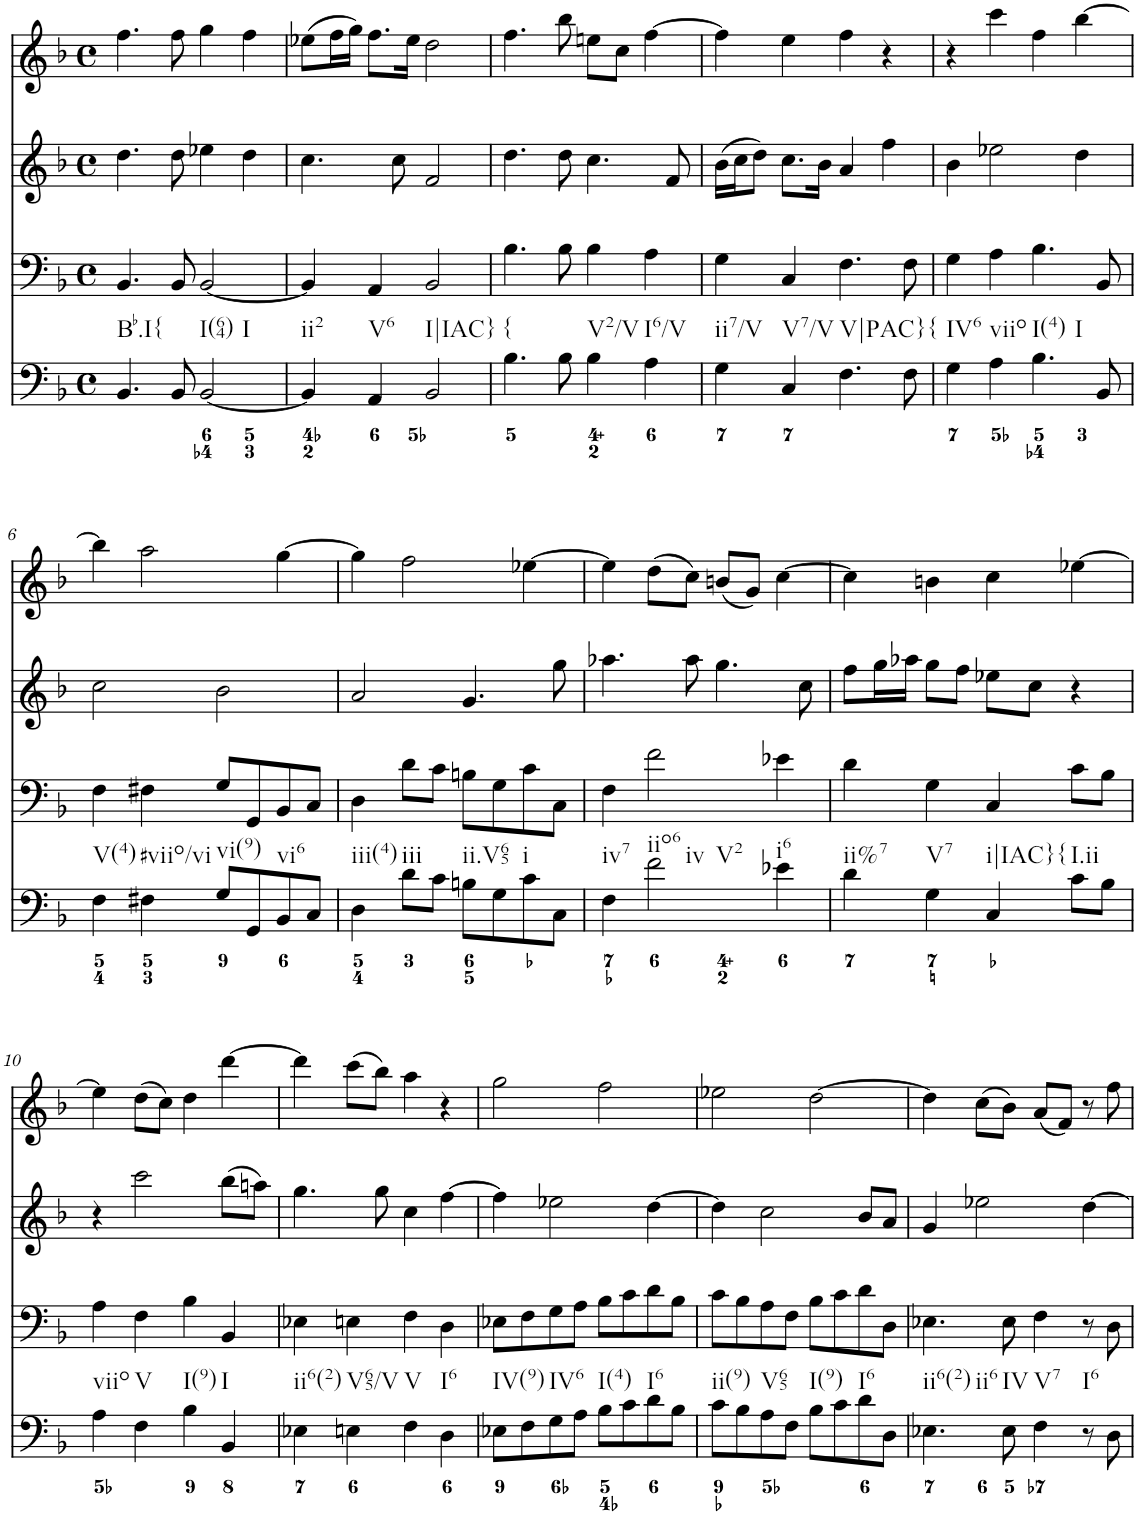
**kern	**kern	**kern	**kern
*part4	*part3	*part2	*part1
*staff4	*staff3	*staff2	*staff1
*I"Piano	*I"Piano	*I"Piano	*I"Piano
*I'Pno	*I'Pno	*I'Pno	*I'Pno
*clefF4	*clefF4	*clefG2	*clefG2
*k[b-]	*k[b-]	*k[b-]	*k[b-]
*F:	*F:	*F:	*F:
*M4/4	*M4/4	*M4/4	*M4/4
*met(c)	*met(c)	*met(c)	*met(c)
=1	=1	=1	=1
!LO:TX:b:t=Bb.I{	!	!	!
4.BB-/	4.BB-/	4.dd\	4.ff\
8BB-/	8BB-/	8dd\	8ff\
!LO:TX:b:t=I(64)	!	!	!
!LO:TX:b:t=I	!	!	!
[2BB-/	[2BB-/	4ee-X\	4gg\
.	.	4dd\	4ff\
=2	=2	=2	=2
!LO:TX:b:t=ii2	!	!	!
4BB-/]	4BB-/]	4.cc\	(8ee-X\L
.	.	.	16ff\L
.	.	.	16gg\JJ)
!LO:TX:b:t=V6	!	!	!
4AA/	4AA/	.	8.ff\L
.	.	8cc\	.
.	.	.	16ee-\Jk
!LO:TX:b:t=I|IAC}	!	!	!
2BB-/	2BB-/	2f/	2dd\
=3	=3	=3	=3
!LO:TX:b:t={	!	!	!
4.B-\	4.B-\	4.dd\	4.ff\
8B-\	8B-\	8dd\	8bb-\
!LO:TX:b:t=V2/V	!	!	!
4B-\	4B-\	4.cc\	8een\L
.	.	.	8cc\J
!LO:TX:b:t=I6/V	!	!	!
4A\	4A\	.	[4ff\
.	.	8f/	.
=4	=4	=4	=4
!LO:TX:b:t=ii7/V	!	!	!
4G\	4G\	(16b-\LL	4ff\]
.	.	16cc\J	.
.	.	8dd\J)	.
!LO:TX:b:t=V7/V	!	!	!
4C/	4C/	8.cc\L	4ee\
.	.	16b-\Jk	.
!LO:TX:b:t=V|PAC}{	!	!	!
4.F\	4.F\	4a/	4ff\
.	.	4ff\	4r
8F\	8F\	.	.
=5	=5	=5	=5
!LO:TX:b:t=IV6	!	!	!
4G\	4G\	4b-\	4r
!LO:TX:b:t=viio	!	!	!
4A\	4A\	2ee-X\	4ccc\
!LO:TX:b:t=I(4)	!	!	!
!LO:TX:b:t=I	!	!	!
4.B-\	4.B-\	.	4ff\
.	.	4dd\	[4bb-\
8BB-/	8BB-/	.	.
!!LO:LB:g=z
=6	=6	=6	=6
!LO:TX:b:t=V(4)	!	!	!
4F\	4F\	2cc\	4bb-\]
!LO:TX:b:t=#viio/vi	!	!	!
4F#X\	4F#X\	.	2aa\
!LO:TX:b:t=vi(9)	!	!	!
8G/L	8G/L	2b-\	.
8GG/	8GG/	.	.
!LO:TX:b:t=vi6	!	!	!
8BB-/	8BB-/	.	[4gg\
8C/J	8C/J	.	.
=7	=7	=7	=7
!LO:TX:b:t=iii(4)	!	!	!
4D\	4D\	2a/	4gg\]
!LO:TX:b:t=iii	!	!	!
8d\L	8d\L	.	2ff\
8c\J	8c\J	.	.
!LO:TX:b:t=ii.V65	!	!	!
8Bn\L	8Bn\L	4.g/	.
8G\	8G\	.	.
!LO:TX:b:t=i	!	!	!
8c\	8c\	.	[4ee-X\
8C\J	8C\J	8gg\	.
=8	=8	=8	=8
!LO:TX:b:t=iv7	!	!	!
4F\	4F\	4.aa-X\	4ee-\]
!LO:TX:b:t=iio6	!	!	!
!LO:TX:b:t=iv	!	!	!
!LO:TX:b:t=V2	!	!	!
2f\	2f\	.	(8dd\L
.	.	8aa-\	8cc\J)
.	.	4.gg\	(8bn/L
.	.	.	8g/J)
!LO:TX:b:t=i6	!	!	!
4e-X\	4e-X\	.	[4cc\
.	.	8cc\	.
=9	=9	=9	=9
!LO:TX:b:t=ii%7	!	!	!
4d\	4d\	8ff\L	4cc\]
.	.	16gg\L	.
.	.	16aa-X\JJ	.
!LO:TX:b:t=V7	!	!	!
4G\	4G\	8gg\L	4bn\
.	.	8ff\J	.
!LO:TX:b:t=i|IAC}{	!	!	!
4C/	4C/	8ee-X\L	4cc\
.	.	8cc\J	.
!LO:TX:b:t=I.ii	!	!	!
8c\L	8c\L	4r	[4ee-X\
8B-\J	8B-\J	.	.
!!LO:LB:g=z
=10	=10	=10	=10
!LO:TX:b:t=viio	!	!	!
4A\	4A\	4r	4ee-\]
!LO:TX:b:t=V	!	!	!
4F\	4F\	2ccc\	(8dd\L
.	.	.	8cc\J)
!LO:TX:b:t=I(9)	!	!	!
4B-\	4B-\	.	4dd\
!LO:TX:b:t=I	!	!	!
4BB-/	4BB-/	(8bb-\L	[4ddd\
.	.	8aan\J)	.
=11	=11	=11	=11
!LO:TX:b:t=ii6(2)	!	!	!
4E-X\	4E-X\	4.gg\	4ddd\]
!LO:TX:b:t=V65/V	!	!	!
4En\	4En\	.	(8ccc\L
.	.	8gg\	8bb-\J)
!LO:TX:b:t=V	!	!	!
4F\	4F\	4cc\	4aa\
!LO:TX:b:t=I6	!	!	!
4D\	4D\	[4ff\	4r
=12	=12	=12	=12
!LO:TX:b:t=IV(9)	!	!	!
8E-X\L	8E-X\L	4ff\]	2gg\
8F\	8F\	.	.
!LO:TX:b:t=IV6	!	!	!
8G\	8G\	2ee-X\	.
8A\J	8A\J	.	.
!LO:TX:b:t=I(4)	!	!	!
8B-\L	8B-\L	.	2ff\
8c\	8c\	.	.
!LO:TX:b:t=I6	!	!	!
8d\	8d\	[4dd\	.
8B-\J	8B-\J	.	.
=13	=13	=13	=13
!LO:TX:b:t=ii(9)	!	!	!
8c\L	8c\L	4dd\]	2ee-X\
8B-\	8B-\	.	.
!LO:TX:b:t=V65	!	!	!
8A\	8A\	2cc\	.
8F\J	8F\J	.	.
!LO:TX:b:t=I(9)	!	!	!
8B-\L	8B-\L	.	[2dd\
8c\	8c\	.	.
!LO:TX:b:t=I6	!	!	!
8d\	8d\	8b-/L	.
8D\J	8D\J	8a/J	.
=14	=14	=14	=14
!LO:TX:b:t=ii6(2)	!	!	!
!LO:TX:b:t=ii6	!	!	!
4.E-X\	4.E-X\	4g/	4dd\]
.	.	2ee-X\	(8cc\L
!LO:TX:b:t=IV	!	!	!
8E-\	8E-\	.	8b-\J)
!LO:TX:b:t=V7	!	!	!
4F\	4F\	.	(8a/L
.	.	.	8f/J)
!LO:TX:b:t=I6	!	!	!
8r	8r	[4dd\	8r
8D\	8D\	.	8ff\
=	=	=	=
*-	*-	*-	*-
